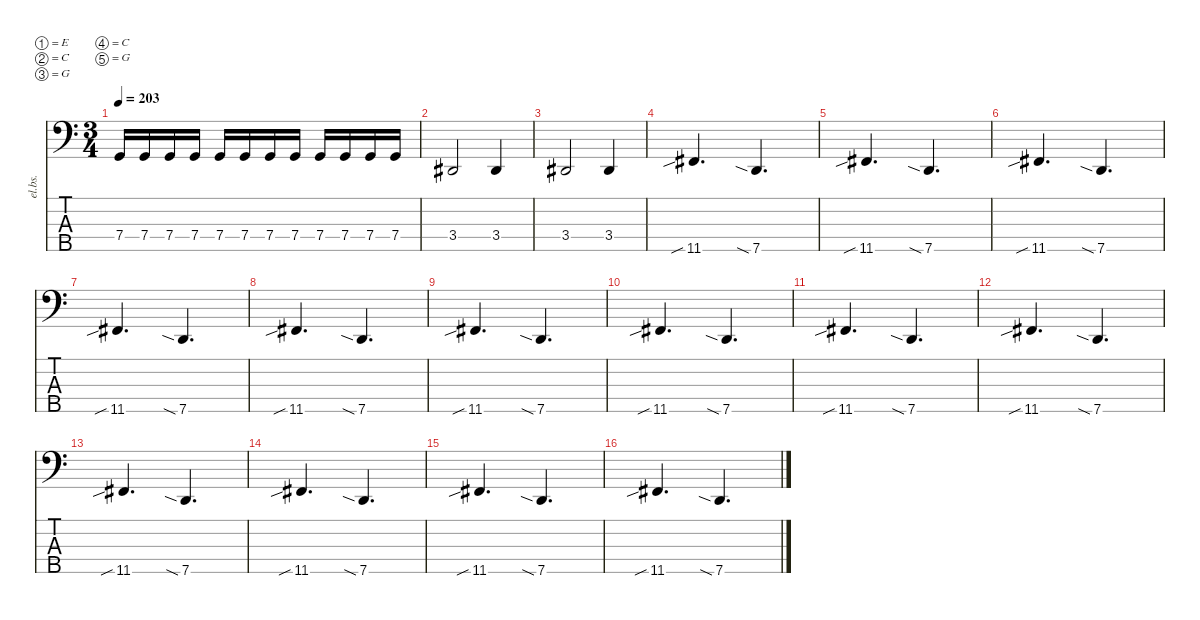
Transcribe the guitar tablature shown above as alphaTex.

\defaultSystemsLayout 4
\hideDynamics
\bracketExtendMode nobrackets
\otherSystemsTrackNameOrientation horizontal
\track ("Bass" "el.bs.") {instrument electricbasspick}
\staff {score tabs}
\tuning (E2 C2 G1 C1 G0)
\ts (3 4)
\tempo 203
\clef f4
\ks c
7.4.16{dy f beam Up} 7.4.16{beam Up} 7.4.16{beam Up} 7.4.16{beam Up} 7.4.16{beam Up} 7.4.16{beam Up} 7.4.16{beam Up} 7.4.16{beam Up} 7.4.16{beam Up} 7.4.16{beam Up} 7.4.16{beam Up} 7.4.16{beam Up} |
3.4{acc #}.2{beam Up} 3.4{acc #}.4{beam Up} |
3.4{acc #}.2{beam Up} 3.4{acc #}.4{beam Up} |
11.5{sib acc #}.4{d beam Up} 7.5{sia}.4{d beam Up} |
11.5{sib acc #}.4{d beam Up} 7.5{sia}.4{d beam Up} |
11.5{sib acc #}.4{d beam Up} 7.5{sia}.4{d beam Up} |
11.5{sib acc #}.4{d beam Up} 7.5{sia}.4{d beam Up} |
11.5{sib acc #}.4{d beam Up} 7.5{sia}.4{d beam Up} |
11.5{sib acc #}.4{d beam Up} 7.5{sia}.4{d beam Up} |
11.5{sib acc #}.4{d beam Up} 7.5{sia}.4{d beam Up} |
11.5{sib acc #}.4{d beam Up} 7.5{sia}.4{d beam Up} |
11.5{sib acc #}.4{d beam Up} 7.5{sia}.4{d beam Up} |
11.5{sib acc #}.4{d beam Up} 7.5{sia}.4{d beam Up} |
11.5{sib acc #}.4{d beam Up} 7.5{sia}.4{d beam Up} |
11.5{sib acc #}.4{d beam Up} 7.5{sia}.4{d beam Up} |
11.5{sib acc #}.4{d beam Up} 7.5{sia}.4{d beam Up}
